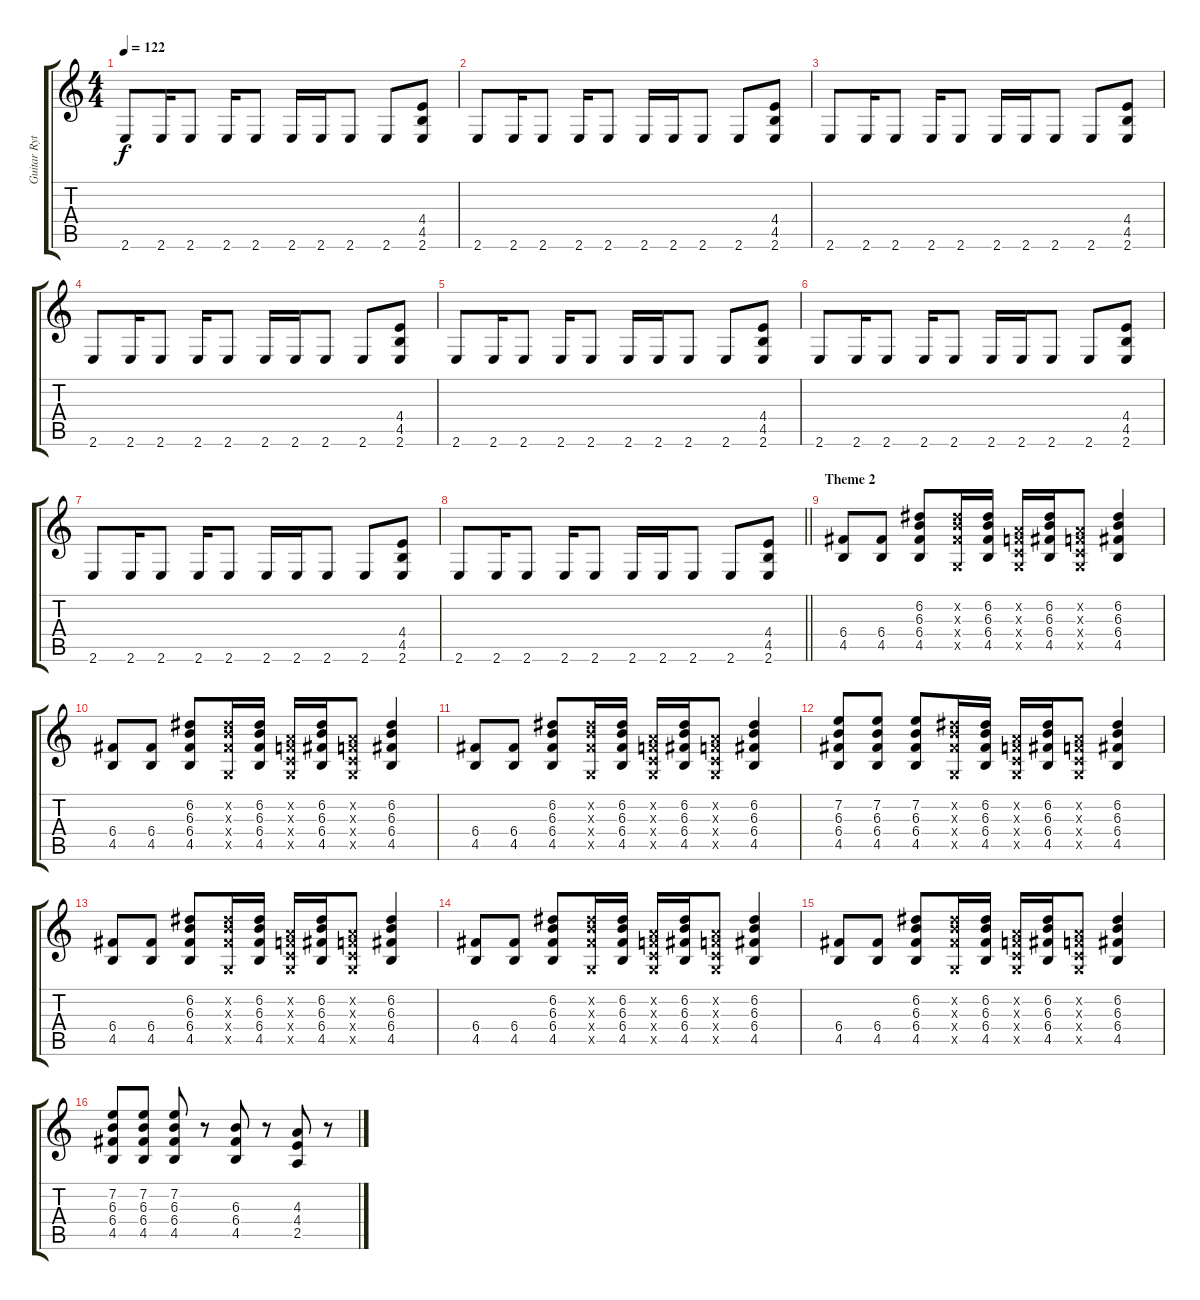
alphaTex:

\track ("Guitar Rythm" "Guitar Ryt") {instrument distortionguitar}
\staff {score tabs}
\tuning (D4 A3 F3 C3 G2 D2) {hide}
\ts (4 4)
\tempo 122
\clef g2
\ks c
2.6.8{dy f} 2.6.16 2.6.8 2.6.16 2.6.8 2.6.16 2.6.16 2.6.8 2.6.8 (4.4 4.5 2.6).8 |
2.6.8 2.6.16 2.6.8 2.6.16 2.6.8 2.6.16 2.6.16 2.6.8 2.6.8 (4.4 4.5 2.6).8 |
2.6.8 2.6.16 2.6.8 2.6.16 2.6.8 2.6.16 2.6.16 2.6.8 2.6.8 (4.4 4.5 2.6).8 |
2.6.8 2.6.16 2.6.8 2.6.16 2.6.8 2.6.16 2.6.16 2.6.8 2.6.8 (4.4 4.5 2.6).8 |
2.6.8 2.6.16 2.6.8 2.6.16 2.6.8 2.6.16 2.6.16 2.6.8 2.6.8 (4.4 4.5 2.6).8 |
2.6.8 2.6.16 2.6.8 2.6.16 2.6.8 2.6.16 2.6.16 2.6.8 2.6.8 (4.4 4.5 2.6).8 |
2.6.8 2.6.16 2.6.8 2.6.16 2.6.8 2.6.16 2.6.16 2.6.8 2.6.8 (4.4 4.5 2.6).8 |
\barLineRight lightlight
2.6.8 2.6.16 2.6.8 2.6.16 2.6.8 2.6.16 2.6.16 2.6.8 2.6.8 (4.4 4.5 2.6).8 |
\section ("" "Theme 2")
(6.4 4.5).8 (6.4 4.5).8 (6.2 6.3 6.4 4.5).8 (6.2{x} 6.3{x} 6.4{x} 0.5{x}).16 (6.2 6.3 6.4 4.5).16 (0.2{x} 0.3{x} 0.4{x} 0.5{x}).16 (6.2 6.3 6.4 4.5).16 (0.2{x} 0.3{x} 0.4{x} 0.5{x}).8 (6.2 6.3 6.4 4.5).4 |
(6.4 4.5).8 (6.4 4.5).8 (6.2 6.3 6.4 4.5).8 (6.2{x} 6.3{x} 6.4{x} 0.5{x}).16 (6.2 6.3 6.4 4.5).16 (0.2{x} 0.3{x} 0.4{x} 0.5{x}).16 (6.2 6.3 6.4 4.5).16 (0.2{x} 0.3{x} 0.4{x} 0.5{x}).8 (6.2 6.3 6.4 4.5).4 |
(6.4 4.5).8 (6.4 4.5).8 (6.2 6.3 6.4 4.5).8 (6.2{x} 6.3{x} 6.4{x} 0.5{x}).16 (6.2 6.3 6.4 4.5).16 (0.2{x} 0.3{x} 0.4{x} 0.5{x}).16 (6.2 6.3 6.4 4.5).16 (0.2{x} 0.3{x} 0.4{x} 0.5{x}).8 (6.2 6.3 6.4 4.5).4 |
(7.2 6.3 6.4 4.5).8 (7.2 6.3 6.4 4.5).8 (7.2 6.3 6.4 4.5).8 (6.2{x} 6.3{x} 6.4{x} 0.5{x}).16 (6.2 6.3 6.4 4.5).16 (0.2{x} 0.3{x} 0.4{x} 0.5{x}).16 (6.2 6.3 6.4 4.5).16 (0.2{x} 0.3{x} 0.4{x} 0.5{x}).8 (6.2 6.3 6.4 4.5).4 |
(6.4 4.5).8 (6.4 4.5).8 (6.2 6.3 6.4 4.5).8 (6.2{x} 6.3{x} 6.4{x} 0.5{x}).16 (6.2 6.3 6.4 4.5).16 (0.2{x} 0.3{x} 0.4{x} 0.5{x}).16 (6.2 6.3 6.4 4.5).16 (0.2{x} 0.3{x} 0.4{x} 0.5{x}).8 (6.2 6.3 6.4 4.5).4 |
(6.4 4.5).8 (6.4 4.5).8 (6.2 6.3 6.4 4.5).8 (6.2{x} 6.3{x} 6.4{x} 0.5{x}).16 (6.2 6.3 6.4 4.5).16 (0.2{x} 0.3{x} 0.4{x} 0.5{x}).16 (6.2 6.3 6.4 4.5).16 (0.2{x} 0.3{x} 0.4{x} 0.5{x}).8 (6.2 6.3 6.4 4.5).4 |
(6.4 4.5).8 (6.4 4.5).8 (6.2 6.3 6.4 4.5).8 (6.2{x} 6.3{x} 6.4{x} 0.5{x}).16 (6.2 6.3 6.4 4.5).16 (0.2{x} 0.3{x} 0.4{x} 0.5{x}).16 (6.2 6.3 6.4 4.5).16 (0.2{x} 0.3{x} 0.4{x} 0.5{x}).8 (6.2 6.3 6.4 4.5).4 |
(7.2 6.3 6.4 4.5).8 (7.2 6.3 6.4 4.5).8 (7.2 6.3 6.4 4.5).8 r.8 (6.3 6.4 4.5).8 r.8 (4.3 4.4 2.5).8 r.8
